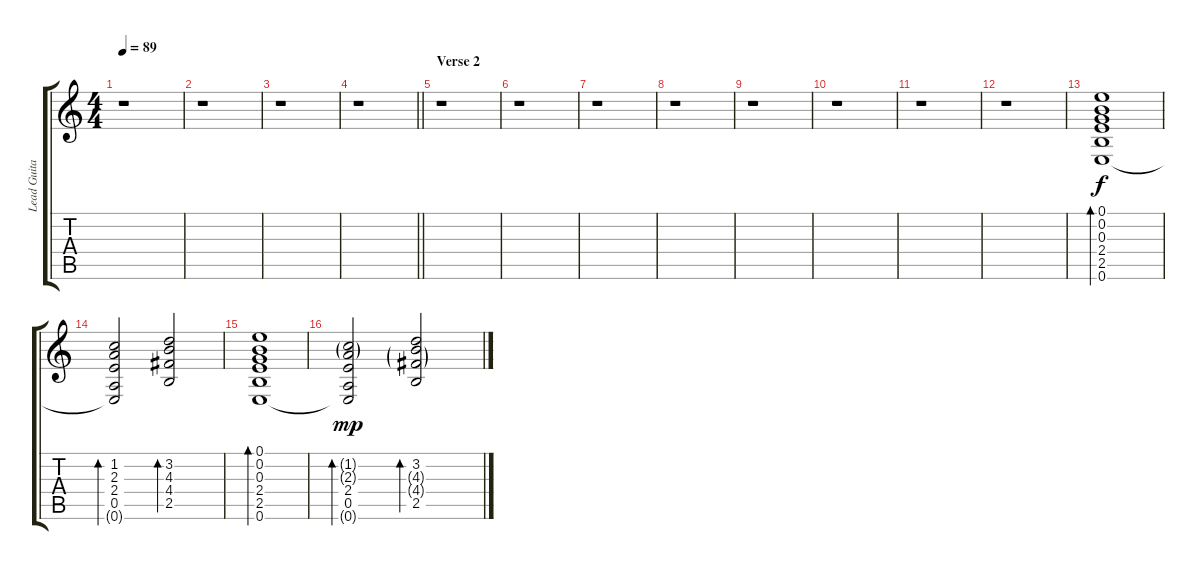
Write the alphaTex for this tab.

\track ("Lead Guitar" "Lead Guita") {instrument electricguitarclean}
\staff {score tabs}
\tuning (E4 B3 G3 D3 A2 E2) {hide}
\ts (4 4)
\tempo 89
\clef g2
\ks c
r.1{dy f} |
r.1 |
r.1 |
\barLineRight lightlight
r.1 |
\section ("" "Verse 2")
r.1 |
r.1 |
r.1 |
r.1 |
r.1 |
r.1 |
r.1 |
r.1 |
(0.1 0.2 0.3 2.4 2.5 0.6).1{bd 60} |
(1.2 2.3 2.4 0.5 0.6{t}).2{bd 240} (3.2 4.3 4.4 2.5).2{bd 240} |
(0.1 0.2 0.3 2.4 2.5 0.6).1{bd 240} |
(1.2{g} 2.3{g} 2.4 0.5 0.6{t}).2{bd 240 dy mp} (3.2 4.3{g} 4.4{g} 2.5).2{bd 240}
